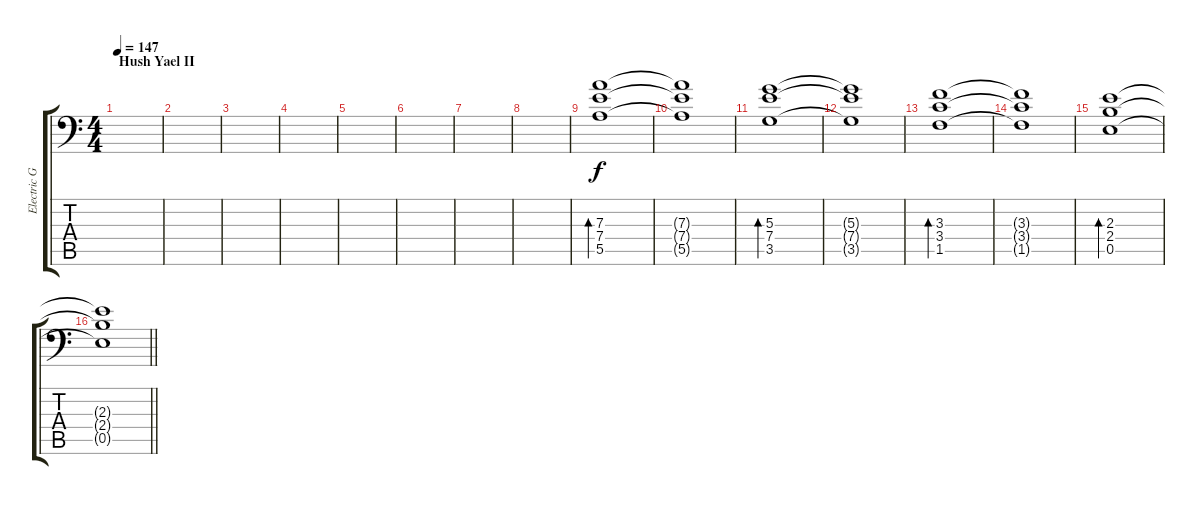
\track ("Electric Guitar 3" "Electric G") {instrument electricguitarjazz}
\staff {score tabs}
\tuning (A3 Gb3 D3 A2 E2 A1) {hide}
\ts (4 4)
\section ("" "Hush Yael II")
\tempo 147
\clef f4
\ks aminor
|
|
|
|
|
|
|
|
(7.3 7.4 5.5).1{bd 240 volume 10 balance 5 instrument electricguitarjazz} |
(7.3{t} 7.4{t} 5.5{t}).1 |
(5.3 7.4 3.5).1{bd 240} |
(5.3{t} 7.4{t} 3.5{t}).1 |
(3.3 3.4 1.5).1{bd 240} |
(3.3{t} 3.4{t} 1.5{t}).1 |
(2.3 2.4 0.5).1{bd 240} |
\barLineRight lightlight
(2.3{t} 2.4{t} 0.5{t}).1
